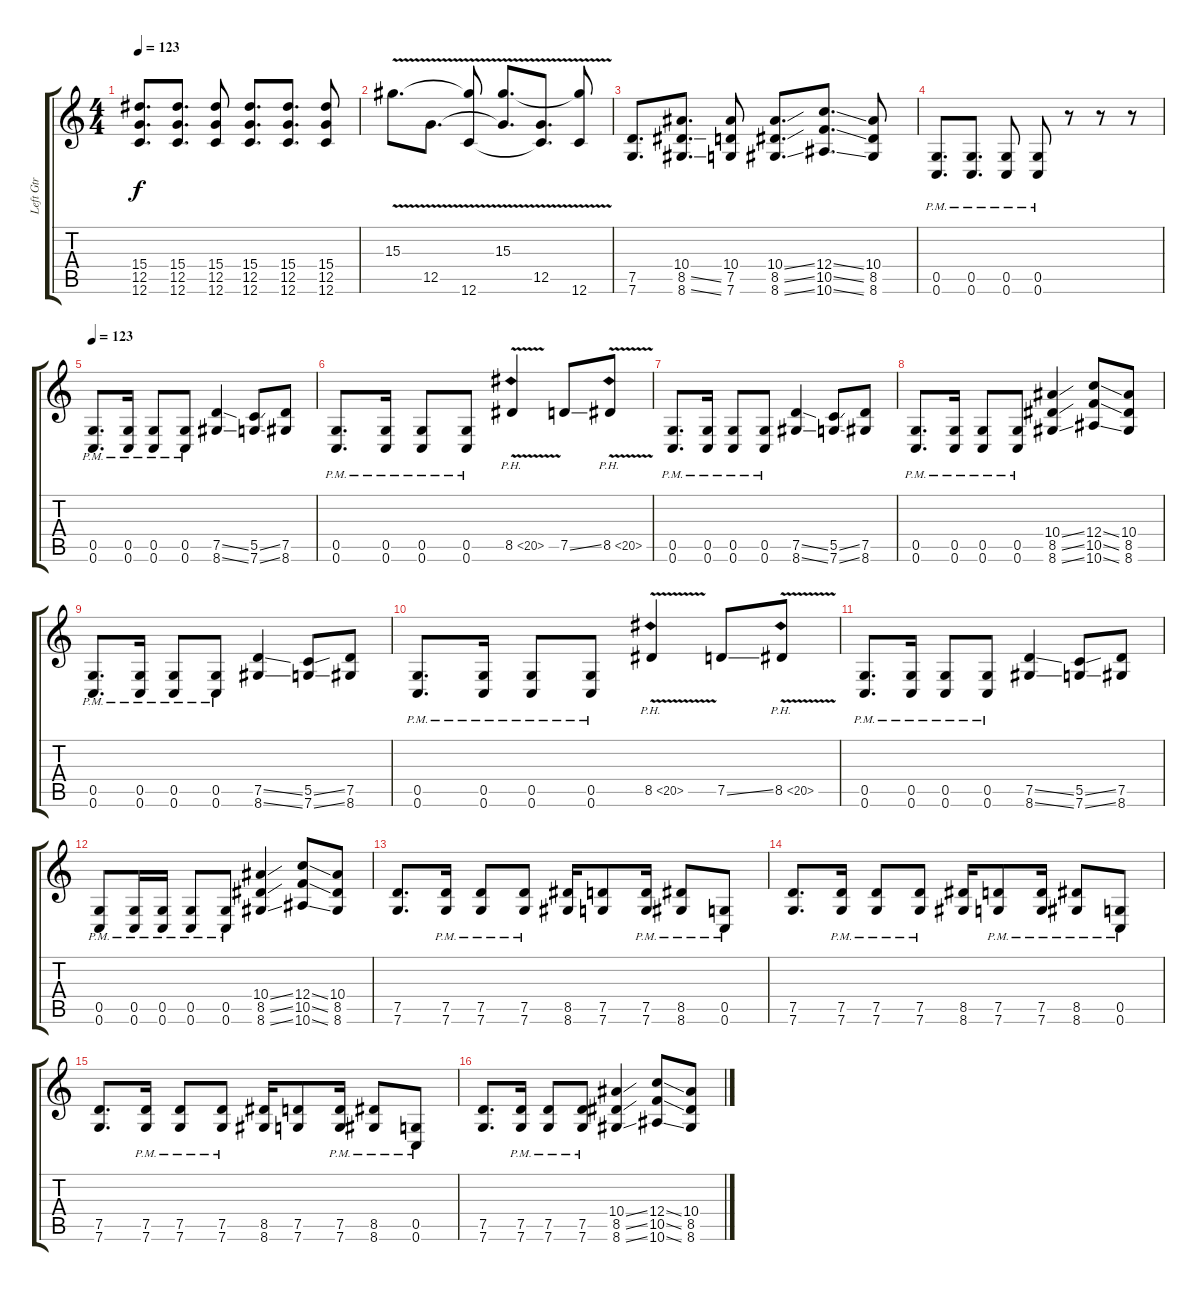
\track ("Left Gtr" "Left Gtr") {instrument distortionguitar}
\staff {score tabs}
\tuning (D4 A3 F3 C3 G2 C2) {hide}
\ts (4 4)
\tempo 123
\clef g2
\ks c
(15.4 12.5 12.6).8{d dy f} (15.4 12.5 12.6).8{d} (15.4 12.5 12.6).8 (15.4 12.5 12.6).8{d} (15.4 12.5 12.6).8{d} (15.4 12.5 12.6).8 |
15.3{v}.8{d} 12.5{v}.8{d} (15.3{t} 12.6{v}).8 (15.3{v} 12.5{t}).8{d} (12.5{v} 12.6{t}).8{d} (15.3{t} 12.6{v}).8 |
(7.5 7.6).8{d} (10.4 8.5{ss} 8.6{ss}).8{d} (10.4 7.5 7.6).8 (10.4{ss} 8.5{ss} 8.6{ss}).8{d} (12.4{ss} 10.5{ss} 10.6{ss}).8{d} (10.4 8.5 8.6).8 |
(0.5{pm} 0.6{pm}).8{d} (0.5{pm} 0.6{pm}).8{d} (0.5{pm} 0.6{pm}).8 (0.5{pm} 0.6{pm}).8 r.8 r.8 r.8 |
\tempo 123
(0.5{pm} 0.6{pm}).8{d} (0.5{pm} 0.6{pm}).16 (0.5{pm} 0.6{pm}).8 (0.5{pm} 0.6{pm}).8 (7.5{ss} 8.6{ss}).4 (5.5{ss} 7.6{ss}).8 (7.5 8.6).8 |
(0.5{pm} 0.6{pm}).8{d} (0.5{pm} 0.6{pm}).16 (0.5{pm} 0.6{pm}).8 (0.5{pm} 0.6{pm}).8 8.5{ph 12 v}.4 7.5{ss}.8 8.5{ph 12 v}.8 |
(0.5{pm} 0.6{pm}).8{d} (0.5{pm} 0.6{pm}).16 (0.5{pm} 0.6{pm}).8 (0.5{pm} 0.6{pm}).8 (7.5{ss} 8.6{ss}).4 (5.5{ss} 7.6{ss}).8 (7.5 8.6).8 |
(0.5{pm} 0.6{pm}).8{d} (0.5{pm} 0.6{pm}).16 (0.5{pm} 0.6{pm}).8 (0.5{pm} 0.6{pm}).8 (10.4{ss} 8.5{ss} 8.6{ss}).4 (12.4{ss} 10.5{ss} 10.6{ss}).8 (10.4 8.5 8.6).8 |
(0.5{pm} 0.6{pm}).8{d} (0.5{pm} 0.6{pm}).16 (0.5{pm} 0.6{pm}).8 (0.5{pm} 0.6{pm}).8 (7.5{ss} 8.6{ss}).4 (5.5{ss} 7.6{ss}).8 (7.5 8.6).8 |
(0.5{pm} 0.6{pm}).8{d} (0.5{pm} 0.6{pm}).16 (0.5{pm} 0.6{pm}).8 (0.5{pm} 0.6{pm}).8 8.5{ph 12 v}.4 7.5{ss}.8 8.5{ph 12 v}.8 |
(0.5{pm} 0.6{pm}).8{d} (0.5{pm} 0.6{pm}).16 (0.5{pm} 0.6{pm}).8 (0.5{pm} 0.6{pm}).8 (7.5{ss} 8.6{ss}).4 (5.5{ss} 7.6{ss}).8 (7.5 8.6).8 |
(0.5{pm} 0.6{pm}).8 (0.5{pm} 0.6{pm}).16 (0.5{pm} 0.6{pm}).16 (0.5{pm} 0.6{pm}).8 (0.5{pm} 0.6{pm}).8 (10.4{ss} 8.5{ss} 8.6{ss}).4 (12.4{ss} 10.5{ss} 10.6{ss}).8 (10.4 8.5 8.6).8 |
(7.5 7.6).8{d} (7.5{pm} 7.6{pm}).16 (7.5{pm} 7.6{pm}).8 (7.5{pm} 7.6{pm}).8 (8.5 8.6).16 (7.5 7.6).8 (7.5{pm} 7.6{pm}).16 (8.5{pm} 8.6{pm}).8 (0.5{pm} 0.6{pm}).8 |
(7.5 7.6).8{d} (7.5{pm} 7.6{pm}).16 (7.5{pm} 7.6{pm}).8 (7.5{pm} 7.6{pm}).8 (8.5 8.6).16 (7.5{pm} 7.6{pm}).8 (7.5{pm} 7.6{pm}).16 (8.5{pm} 8.6{pm}).8 (0.5{pm} 0.6{pm}).8 |
(7.5 7.6).8{d} (7.5{pm} 7.6{pm}).16 (7.5{pm} 7.6{pm}).8 (7.5{pm} 7.6{pm}).8 (8.5 8.6).16 (7.5 7.6).8 (7.5{pm} 7.6{pm}).16 (8.5{pm} 8.6{pm}).8 (0.5{pm} 0.6{pm}).8 |
(7.5 7.6).8{d} (7.5{pm} 7.6{pm}).16 (7.5{pm} 7.6{pm}).8 (7.5{pm} 7.6{pm}).8 (10.4{ss} 8.5{ss} 8.6{ss}).4 (12.4{ss} 10.5{ss} 10.6{ss}).8 (10.4 8.5 8.6).8
